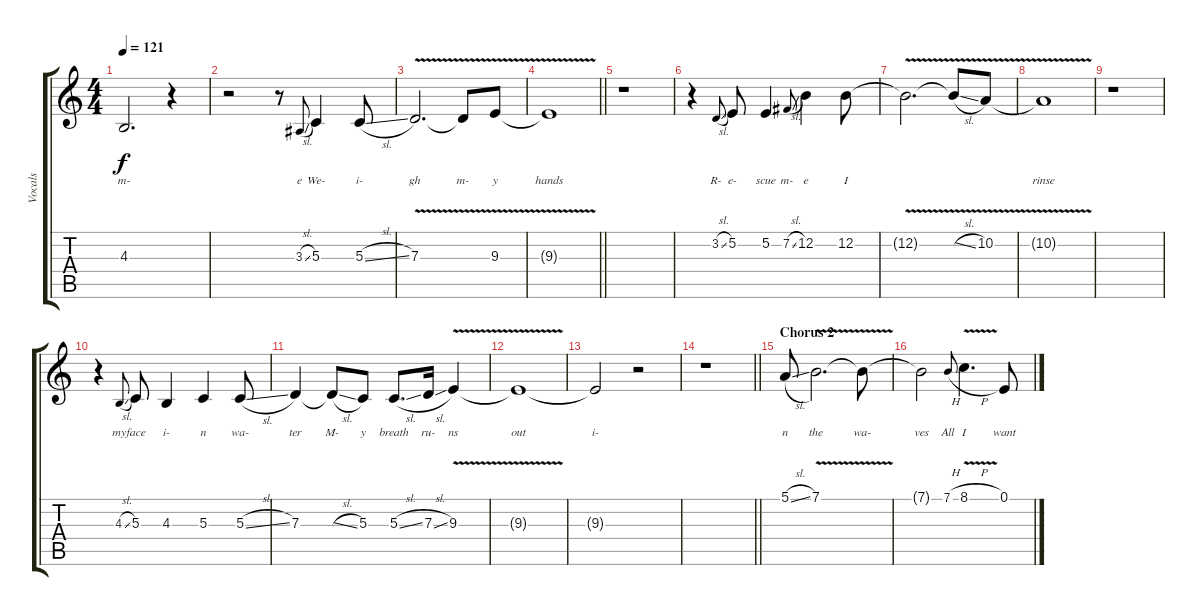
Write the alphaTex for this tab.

\track ("Vocals" "Vocals") {instrument sopranosax}
\staff {score tabs}
\tuning (E4 B3 G3 D3 A2 E2) {hide}
\ts (4 4)
\tempo 121
\clef g2
\ks c
4.3{t}.2{d lyrics (0 "m-") lyrics (1 "") lyrics (2 "") lyrics (3 "") lyrics (4 "") dy f} r.4 |
r.2 r.8 3.3{sl}.8{lyrics (0 "e") lyrics (1 "") lyrics (2 "") lyrics (3 "") lyrics (4 "") gr onbeat} 5.3.4{lyrics (0 "We-") lyrics (1 "") lyrics (2 "") lyrics (3 "") lyrics (4 "")} 5.3{sl}.8{lyrics (0 "i-") lyrics (1 "") lyrics (2 "") lyrics (3 "") lyrics (4 "")} |
7.3{v}.2{d lyrics (0 "gh") lyrics (1 "") lyrics (2 "") lyrics (3 "") lyrics (4 "")} 7.3{t}.8{lyrics (0 "m-") lyrics (1 "") lyrics (2 "") lyrics (3 "") lyrics (4 "")} 9.3{v}.8{lyrics (0 "y") lyrics (1 "") lyrics (2 "") lyrics (3 "") lyrics (4 "")} |
\barLineRight lightlight
9.3{t}.1{lyrics (0 "hands") lyrics (1 "") lyrics (2 "") lyrics (3 "") lyrics (4 "")} |
r.1 |
r.4 3.2{sl}.8{lyrics (0 "R-") lyrics (1 "") lyrics (2 "") lyrics (3 "") lyrics (4 "") gr onbeat} 5.2.8{lyrics (0 "e-") lyrics (1 "") lyrics (2 "") lyrics (3 "") lyrics (4 "")} 5.2.4{lyrics (0 "scue") lyrics (1 "") lyrics (2 "") lyrics (3 "") lyrics (4 "")} 7.2{sl}.8{lyrics (0 "m-") lyrics (1 "") lyrics (2 "") lyrics (3 "") lyrics (4 "") gr onbeat} 12.2.4{lyrics (0 "e") lyrics (1 "") lyrics (2 "") lyrics (3 "") lyrics (4 "")} 12.2.8{lyrics (0 "I") lyrics (1 "") lyrics (2 "") lyrics (3 "") lyrics (4 "")} |
12.2{v t}.2{d lyrics (0 "") lyrics (1 "") lyrics (2 "") lyrics (3 "") lyrics (4 "")} 12.2{sl t}.8{lyrics (0 "") lyrics (1 "") lyrics (2 "") lyrics (3 "") lyrics (4 "")} 10.2{v}.8{lyrics (0 "") lyrics (1 "") lyrics (2 "") lyrics (3 "") lyrics (4 "")} |
10.2{t}.1{lyrics (0 "rinse") lyrics (1 "") lyrics (2 "") lyrics (3 "") lyrics (4 "")} |
r.1 |
r.4 4.3{sl}.8{lyrics (0 "my") lyrics (1 "") lyrics (2 "") lyrics (3 "") lyrics (4 "") gr onbeat} 5.3.8{lyrics (0 "face") lyrics (1 "") lyrics (2 "") lyrics (3 "") lyrics (4 "")} 4.3.4{lyrics (0 "i-") lyrics (1 "") lyrics (2 "") lyrics (3 "") lyrics (4 "")} 5.3.4{lyrics (0 "n") lyrics (1 "") lyrics (2 "") lyrics (3 "") lyrics (4 "")} 5.3{sl}.8{lyrics (0 "wa-") lyrics (1 "") lyrics (2 "") lyrics (3 "") lyrics (4 "")} |
7.3.4{lyrics (0 "ter") lyrics (1 "") lyrics (2 "") lyrics (3 "") lyrics (4 "")} 7.3{sl t}.8{lyrics (0 "M-") lyrics (1 "") lyrics (2 "") lyrics (3 "") lyrics (4 "")} 5.3.8{lyrics (0 "y") lyrics (1 "") lyrics (2 "") lyrics (3 "") lyrics (4 "")} 5.3{sl}.8{d lyrics (0 "breath") lyrics (1 "") lyrics (2 "") lyrics (3 "") lyrics (4 "")} 7.3{sl}.16{lyrics (0 "ru-") lyrics (1 "") lyrics (2 "") lyrics (3 "") lyrics (4 "")} 9.3{v}.4{lyrics (0 "ns") lyrics (1 "") lyrics (2 "") lyrics (3 "") lyrics (4 "")} |
9.3{t}.1{lyrics (0 "out") lyrics (1 "") lyrics (2 "") lyrics (3 "") lyrics (4 "")} |
9.3{t}.2{lyrics (0 "i-") lyrics (1 "") lyrics (2 "") lyrics (3 "") lyrics (4 "")} r.2 |
\barLineRight lightlight
r.1 |
\section ("" "Chorus 2")
5.1{sl}.8{lyrics (0 "n") lyrics (1 "") lyrics (2 "") lyrics (3 "") lyrics (4 "")} 7.1{v}.2{d lyrics (0 "the") lyrics (1 "") lyrics (2 "") lyrics (3 "") lyrics (4 "")} 7.1{t}.8{lyrics (0 "wa-") lyrics (1 "") lyrics (2 "") lyrics (3 "") lyrics (4 "")} |
7.1{t}.2{lyrics (0 "ves") lyrics (1 "") lyrics (2 "") lyrics (3 "") lyrics (4 "")} 7.1{h}.8{lyrics (0 "All") lyrics (1 "") lyrics (2 "") lyrics (3 "") lyrics (4 "") gr onbeat} 8.1{v h}.4{d lyrics (0 "I") lyrics (1 "") lyrics (2 "") lyrics (3 "") lyrics (4 "")} 0.1.8{lyrics (0 "want") lyrics (1 "") lyrics (2 "") lyrics (3 "") lyrics (4 "")}
